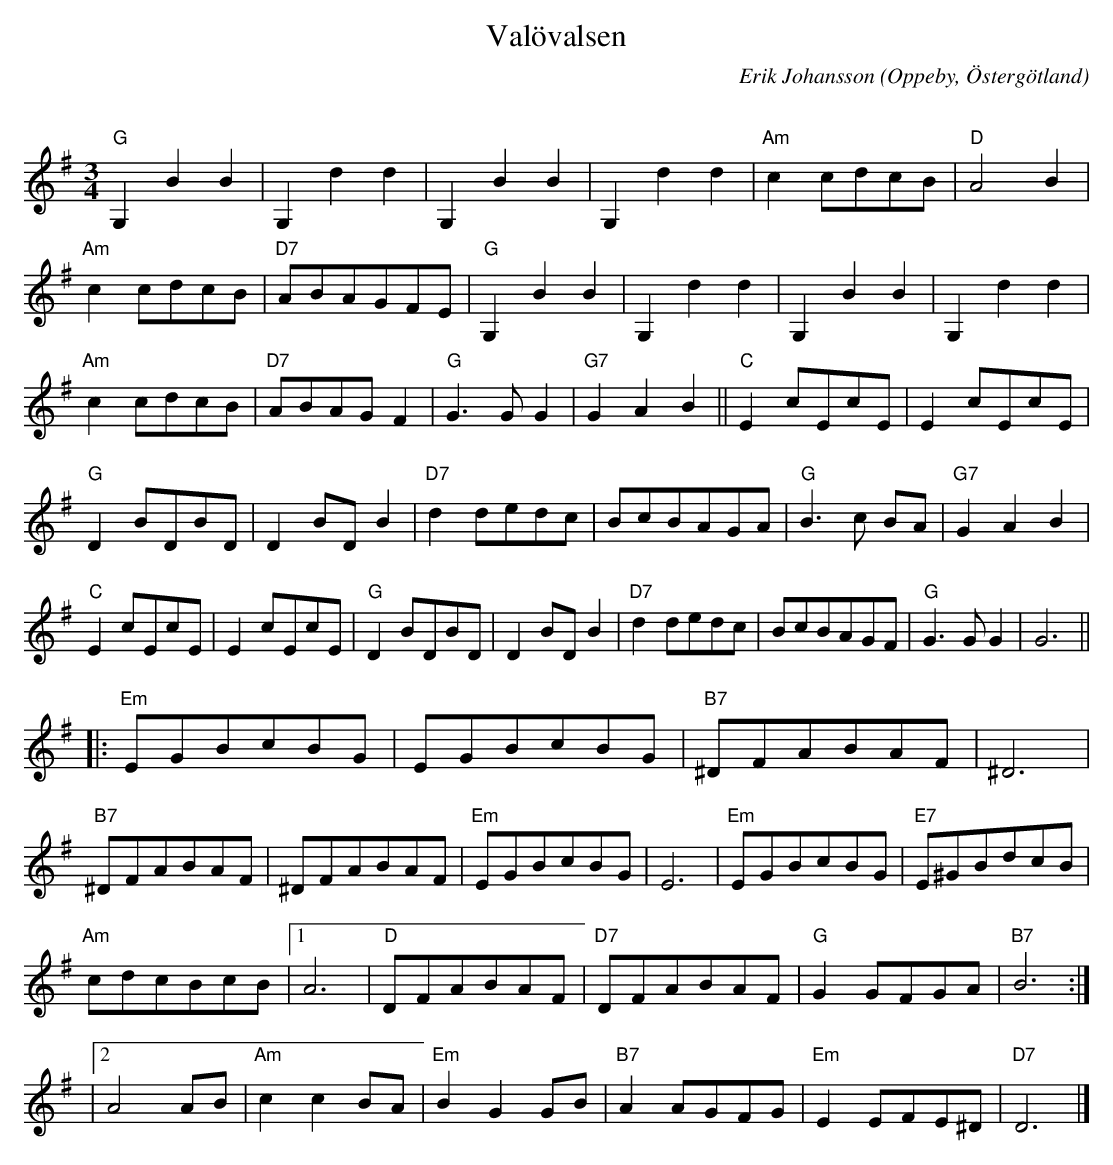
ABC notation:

X:1
T:Valövalsen
C:Erik Johansson
O:Oppeby, Östergötland
Q:140
M:3/4
L:1/8
K:G
"G"G,2B2B2|G,2d2d2 |G,2B2B2|G,2d2d2 |"Am" c2 cdcB| "D" A4 B2 |
 "Am" c2 cdcB |"D7" ABAGFE |"G"G,2B2B2|G,2d2d2 |G,2B2B2|G,2d2d2 |
"Am" c2 cdcB| "D7" ABAGF2 | "G" G3 G G2 |"G7" G2A2B2||"C"E2 cEcE |E2 cEcE|
"G" D2 BDBD |D2 BD B2 |"D7"d2 dedc| BcBAGA|"G"B3 c BA|"G7" G2A2B2|
"C"E2 cEcE |E2 cEcE|"G" D2 BDBD |D2 BD B2 |"D7"d2 dedc| BcBAGF|"G" G3 G G2| G6 ||
|:"Em" EGBcBG |EGBcBG |"B7"^DFABAF |^D6 |
"B7" ^DFABAF |^DFABAF |"Em" EGBcBG |E6 |"Em" EGBcBG |"E7" E^GBdcB |
"Am" cdcBcB |1 A6 |"D" DFABAF |"D7" DFABAF |"G" G2 GFGA |"B7" B6 :|
|2 A4 AB |"Am" c2 c2 BA |"Em" B2 G2 GB |"B7" A2 AGFG |"Em" E2 EFE^D |"D7" D6 |]
